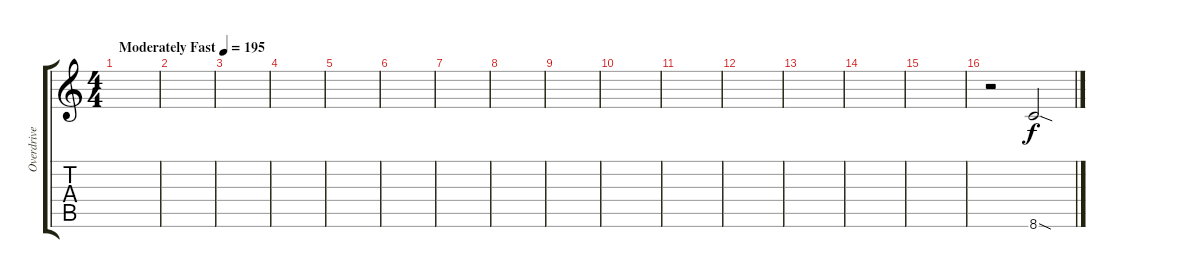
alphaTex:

\track ("Overdrive 3" "Overdrive ") {instrument overdrivenguitar}
\staff {score tabs}
\tuning (E4 B3 G3 D3 A2 E2) {hide}
\ts (4 4)
\tempo (195 "Moderately Fast")
\clef g2
\ks c
|
|
|
|
|
|
|
|
|
|
|
|
|
|
|
r.2 8.6{sod}.2
